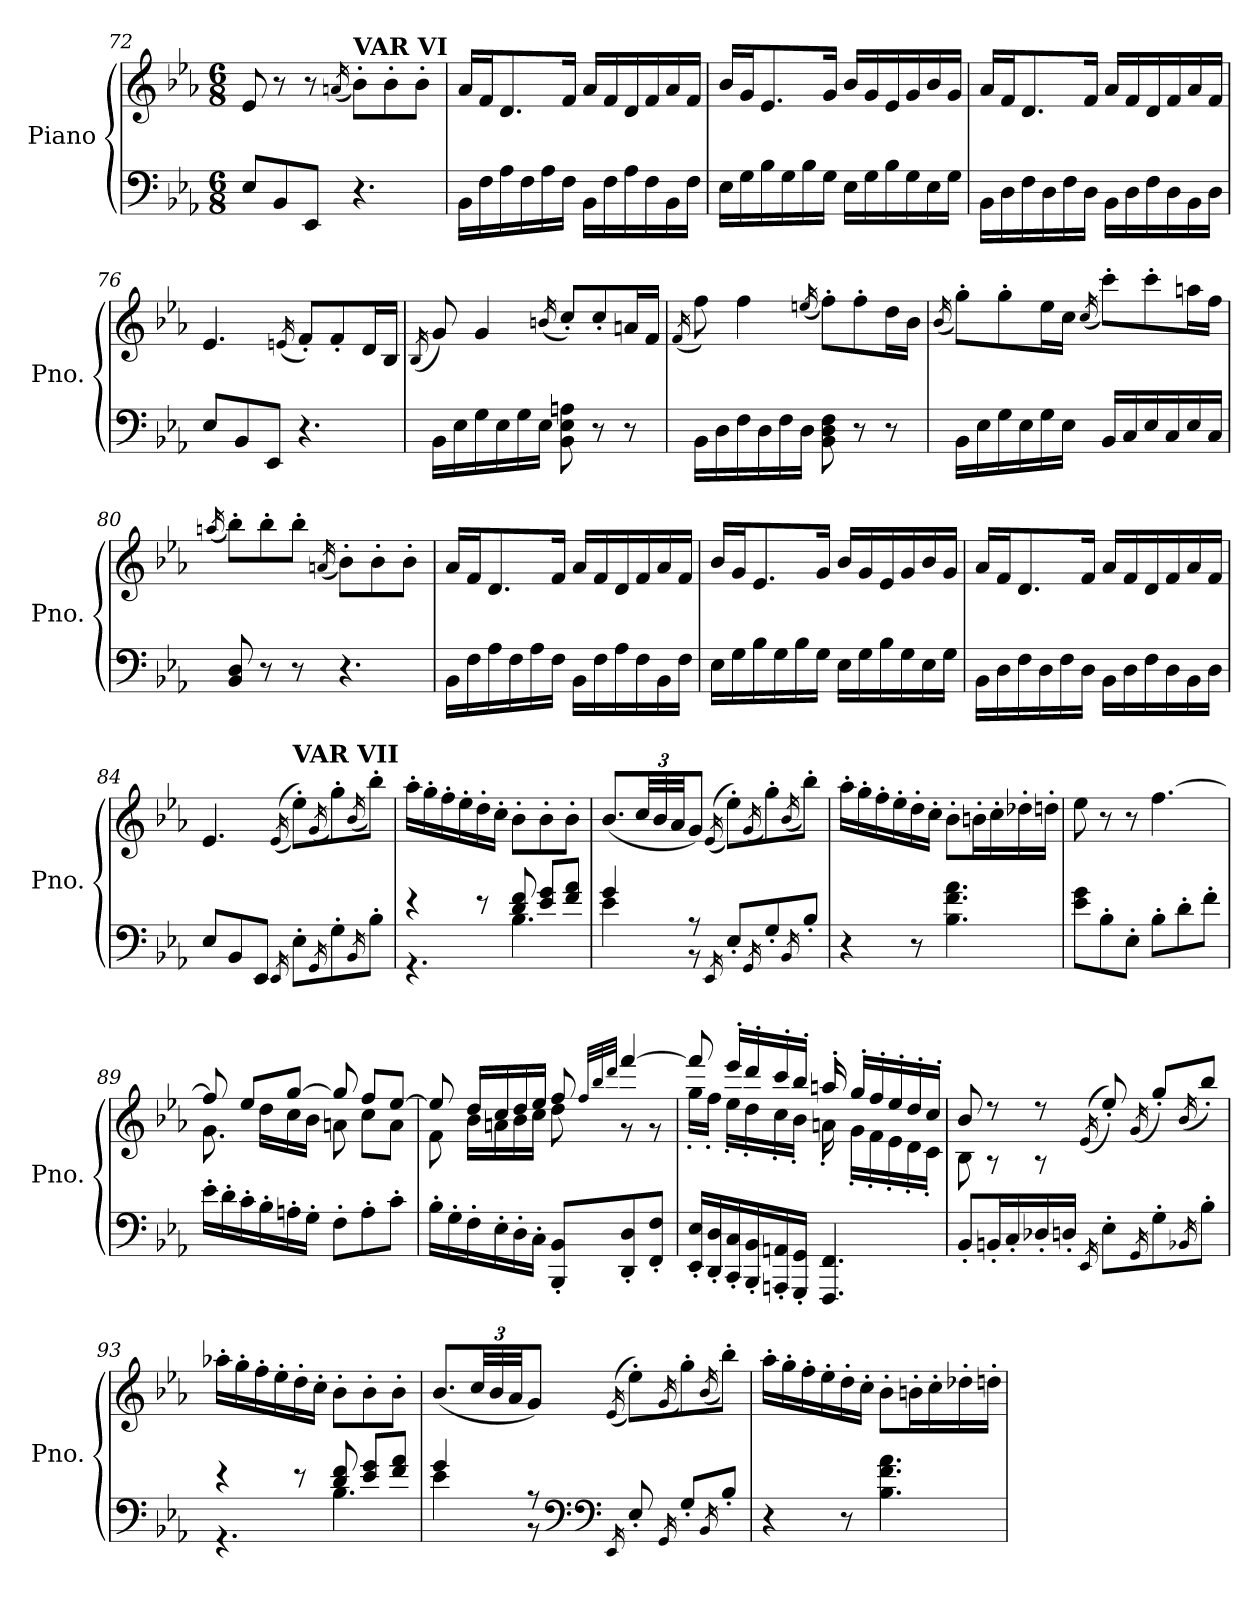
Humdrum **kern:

**kern	**kern
*part1	*part1
*staff2	*staff1
*I"Piano	*
*I'Pno.	*
*clefF4	*clefG2
*k[b-e-a-]	*k[b-e-a-]
*E-:	*E-:
*M6/8	*M6/8
=72	=72
8E-/L	8e-/
8BB-/	8r
8EE-/J	8r
.	(<16qan/
!	!LO:TX:a:B:t=VAR VI
4.r	8b-'\L)
.	8b-'\
.	8b-'\J
=73	=73
16BB-\LL	16a-/LL
16F\	16f/J
16A-\	8.d/
16F\	.
16A-\	.
16F\JJ	16f/Jk
16BB-\LL	16a-/LL
16F\	16f/
16A-\	16d/
16F\	16f/
16BB-\	16a-/
16F\JJ	16f/JJ
=74	=74
16E-\LL	16b-/LL
16G\	16g/J
16B-\	8.e-/
16G\	.
16B-\	.
16G\JJ	16g/Jk
16E-\LL	16b-/LL
16G\	16g/
16B-\	16e-/
16G\	16g/
16E-\	16b-/
16G\JJ	16g/JJ
=75	=75
16BB-\LL	16a-/LL
16D\	16f/J
16F\	8.d/
16D\	.
16F\	.
16D\JJ	16f/Jk
16BB-\LL	16a-/LL
16D\	16f/
16F\	16d/
16D\	16f/
16BB-\	16a-/
16D\JJ	16f/JJ
=76	=76
8E-/L	4.e-/
8BB-/	.
8EE-/J	.
.	(<16qen/
4.r	8f'/L)
.	8f'/
.	16d/L
.	16B-/JJ
=77	=77
.	(<16qB-/
16BB-\LL	8g/)
16E-\	.
16G\	4g/
16E-\	.
16G\	.
16E-\JJ	.
.	(<16qbn/
8BB-\ 8E-\ 8An\	8cc'/L)
8r	8cc'/
8r	16an/L
.	16f/JJ
=78	=78
.	(<16qf/
16BB-\LL	8ff\)
16D\	.
16F\	4ff\
16D\	.
16F\	.
16D\JJ	.
.	(<16qeen/
8BB-\ 8D\ 8F\	8ff'\L)
8r	8ff'\
8r	16dd\L
.	16b-\JJ
=79	=79
.	(<16qb-/
16BB-\LL	8gg'\L)
16E-\	.
16G\	8gg'\
16E-\	.
16G\	16ee-\L
16E-\JJ	16cc\JJ
.	(<16qcc/
16BB-/LL	8ccc'\L)
16C/	.
16E-/	8ccc'\
16C/	.
16E-/	16aan\L
16C/JJ	16ff\JJ
=80	=80
.	(<16qaan/
8BB-/ 8D/	8bb-'\L)
8r	8bb-'\
8r	8bb-'\J
.	(<16qan/
4.r	8b-'\L)
.	8b-'\
.	8b-'\J
=81	=81
16BB-\LL	16a-/LL
16F\	16f/J
16A-\	8.d/
16F\	.
16A-\	.
16F\JJ	16f/Jk
16BB-\LL	16a-/LL
16F\	16f/
16A-\	16d/
16F\	16f/
16BB-\	16a-/
16F\JJ	16f/JJ
=82	=82
16E-\LL	16b-/LL
16G\	16g/J
16B-\	8.e-/
16G\	.
16B-\	.
16G\JJ	16g/Jk
16E-\LL	16b-/LL
16G\	16g/
16B-\	16e-/
16G\	16g/
16E-\	16b-/
16G\JJ	16g/JJ
=83	=83
16BB-\LL	16a-/LL
16D\	16f/J
16F\	8.d/
16D\	.
16F\	.
16D\JJ	16f/Jk
16BB-\LL	16a-/LL
16D\	16f/
16F\	16d/
16D\	16f/
16BB-\	16a-/
16D\JJ	16f/JJ
=84	=84
8E-/L	4.e-/
8BB-/	.
8EE-/J	.
16qEE-/	(<(<16qe-/
!	!LO:TX:a:B:t=VAR VII
8E-'\L	8ee-'\L))
16qGG/	(<16qg/
8G'\	8gg'\)
16qBB-/	(<16qb-/
8B-'\J	8bb-'\J)
=85	=85
*^	*
4r	4.r	16aa-'\LL
.	.	16gg'\
.	.	16ff'\
.	.	16ee-'\
8r	.	16dd'\
.	.	16cc'\JJ
8d/ 8f/	4.B-\	8b-'\L
8e-/ 8g/L	.	8b-'\
8f/ 8a-/J	.	8b-'\J
=86	=86	=86
4g/	4e-\	(<8.b-/L
*	*	*Xbrackettup
.	.	48cc/LL
.	.	48b-/
.	.	48a-/JJ
8r	8r	8g/J)
16qEE-/	.	(<(<16qe-/
8E-'/L	4.ryy	8ee-'\L))
16qGG/	.	(<16qg/
8G'/	.	8gg'\)
16qBB-/	.	(<16qb-/
8B-'/J	.	8bb-'\J)
*v	*v	*
=87	=87
4r	16aa-'\LL
.	16gg'\
.	16ff'\
.	16ee-'\
8r	16dd'\
.	16cc'\JJ
4.B-\ 4.f\ 4.a-\	8b-'\L
.	16bn'\L
.	16cc'\
.	16dd-X'\
.	16ddn'\JJ
=88	=88
8e-\ 8g\L	8ee-\
8B-'\	8r
8E-'\J	8r
8B-'\L	[4.ff\
8d'\	.
8f'\J	.
=89	=89
*	*^
16e-'\LL	8ff/]	8.g\
16d'\	.	.
16c'\	8ee-/L	.
16B-'\	.	16dd\LL
16An'\	[8gg/J	16cc\
16G'\JJ	.	16b-\JJ
8F'\L	8gg/]	8an\
8A'\	8ff/L	8cc\L
8c'\J	[8ee-/J	8a\J
=90	=90	=90
16B-'\LL	8ee-/]	8f\
16G'\	.	.
16F'\	16dd/LL	16b-\LL
16E-'\	16cc/	16an\
16D'\	16dd/	16b-\
16C'\JJ	16ee-/JJ	16cc\JJ
8BBB-/' 8BB-/'L	8ff/	8dd\
.	32qff/LLL	.
.	32qbb-/	.
.	32qddd/JJJ	.
8DD/' 8D/'	[4fff/	8r
8FF/' 8F/'J	.	8r
=91	=91	=91
16EE-/' 16E-/'LL	8fff/]	16gg'\LL
16DD/' 16D/'	.	16ff'\JJ
16CC/' 16C/'	16eee-'/LL	16ee-'\LL
16BBB-/' 16BB-/'	16ddd'/	16dd'\
16AAAn/' 16AAn/'	16ccc'/	16cc'\
16GGG/' 16GG/'JJ	16bb-'/JJ	16b-'\JJ
4.FFF/ 4.FF/	16aan'/	16an'\
.	16gg'/LL	16g'\LL
.	16ff'/	16f'\
.	16ee-'/	16e-'\
.	16dd'/	16d'\
.	16cc'/JJ	16c'\JJ
=92	=92	=92
8BB-'/L	8b-/	8B-\
16BBn'/L	8r	8r
16C'/	.	.
16D-X'/	8r	8r
16Dn'/JJ	.	.
16qEE-/	(<(<16qe-/	.
8E-'\L	8ee-'/))	4.ryy
16qGG/	(<16qg/	.
8G'\	8gg'/L)	.
16qBB-X/	(<16qb-/	.
8B-'\J	8bb-'/J)	.
*	*v	*v
=93	=93
*^	*
4r	4.r	16aa-X'\LL
.	.	16gg'\
.	.	16ff'\
.	.	16ee-'\
8r	.	16dd'\
.	.	16cc'\JJ
8d/ 8f/	4.B-\	8b-'\L
8e-/ 8g/L	.	8b-'\
8f/ 8a-/J	.	8b-'\J
=94	=94	=94
4g/	4e-\	(<8.b-/L
.	.	48cc/LL
.	.	48b-/
.	.	48a-/JJ
8r	8r	8g/J)
16qEE-/	.	.
*clefF4	*	*
.	.	(<(<16qe-/
8E-'/	4.ryy	8ee-'\L))
16qGG/	.	(<16qg/
8G'/L	.	8gg'\)
16qBB-/	.	(<16qb-/
8B-'/J	.	8bb-'\J)
*v	*v	*
=95	=95
4r	16aa-'\LL
.	16gg'\
.	16ff'\
.	16ee-'\
8r	16dd'\
.	16cc'\JJ
4.B-\ 4.f\ 4.a-\	8b-'\L
.	16bn'\L
.	16cc'\
.	16dd-X'\
.	16ddn'\JJ
=	=
*-	*-
